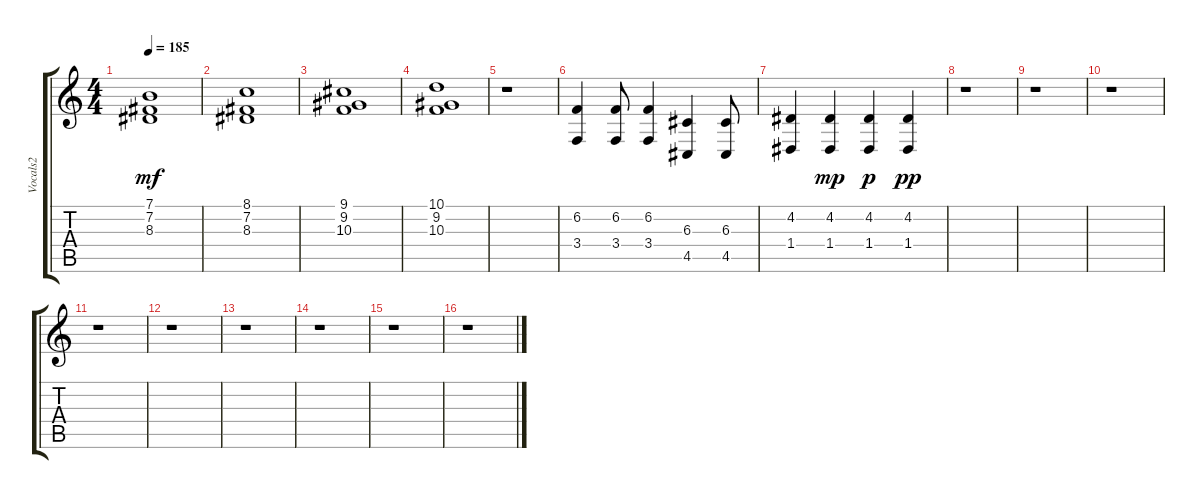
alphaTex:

\track ("Vocals2" "Vocals2") {instrument lead2sawtooth}
\staff {score tabs}
\tuning (E4 B3 G3 D3 A2 E2) {hide}
\ts (4 4)
\tempo 185
\clef g2
\ks c
(7.1 7.2 8.3).1{dy mf} |
(8.1 7.2 8.3).1 |
(9.1 9.2 10.3).1 |
(10.1 9.2 10.3).1 |
r.1 |
(6.2 3.4).4{instrument lead2sawtooth} (6.2 3.4).8 (6.2 3.4).4 (6.3 4.5).4 (6.3 4.5).8 |
\section ("" "")
(4.2 1.4).4 (4.2 1.4).4{dy mp} (4.2 1.4).4{dy p} (4.2 1.4).4{dy pp} |
r.1 |
r.1 |
r.1 |
r.1 |
r.1 |
r.1 |
r.1 |
r.1 |
r.1
